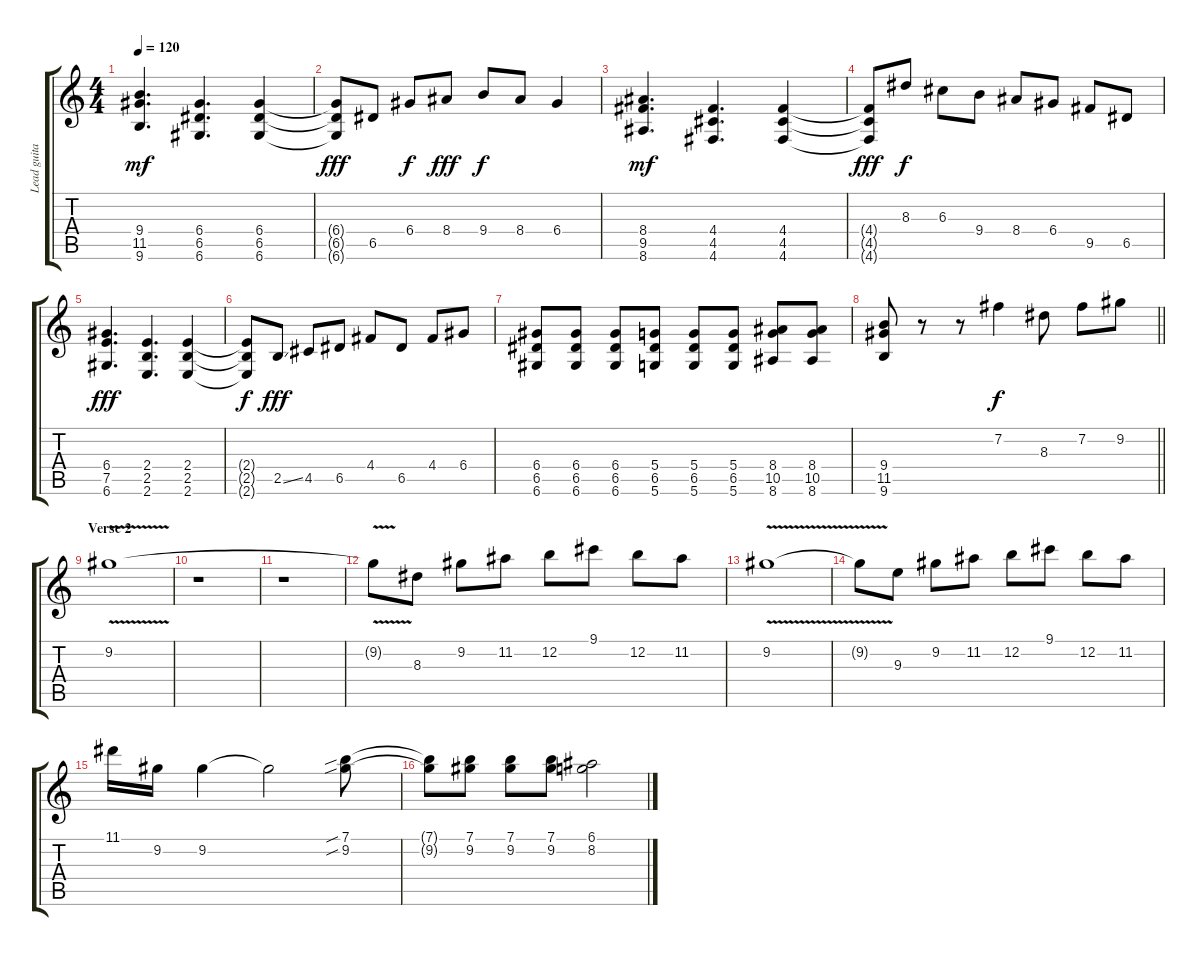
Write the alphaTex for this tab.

\track ("Lead guitar (Arnaud)" "Lead guita") {instrument overdrivenguitar bank 29}
\staff {score tabs}
\tuning (E4 B3 G3 D3 A2 D2) {hide}
\ts (4 4)
\tempo 120
\clef g2
\ks c
(9.4 11.5 9.6).4{d dy mf} (6.4 6.5 6.6).4{d} (6.4 6.5 6.6).4 |
(6.4{t} 6.5{t} 6.6{t}).8{dy fff} 6.5.8 6.4.8{dy f} 8.4.8{dy fff} 9.4.8{dy f} 8.4.8 6.4.4 |
(8.4 9.5 8.6).4{d dy mf} (4.4 4.5 4.6).4{d} (4.4 4.5 4.6).4 |
(4.4{t} 4.5{t} 4.6{t}).8{dy fff} 8.3.8{dy f} 6.3.8 9.4.8 8.4.8 6.4.8 9.5.8 6.5.8 |
(6.4 7.5 6.6).4{d dy fff} (2.4 2.5 2.6).4{d} (2.4 2.5 2.6).4 |
(2.4{t} 2.5{t} 2.6{t}).8{dy f} 2.5{ss}.8{dy fff} 4.5.8 6.5.8 4.4.8 6.5.8 4.4.8 6.4.8 |
(6.4 6.5 6.6).8 (6.4 6.5 6.6).8 (6.4 6.5 6.6).8 (5.4 6.5 5.6).8 (5.4 6.5 5.6).8 (5.4 6.5 5.6).8 (8.4 10.5 8.6).8 (8.4 10.5 8.6).8 |
\barLineRight lightlight
(9.4 11.5 9.6).8 r.8 r.8 7.2.4{dy f} 8.3.8 7.2.8 9.2.8 |
\section ("" "Verse 2")
9.2{v}.1 |
r.1 |
r.1 |
9.2{t}.8 8.3.8 9.2.8 11.2.8 12.2.8 9.1.8 12.2.8 11.2.8 |
9.2{v}.1 |
9.2{t}.8 9.3.8 9.2.8 11.2.8 12.2.8 9.1.8 12.2.8 11.2.8 |
11.1.16 9.2.16 9.2.4 9.2{t}.2 (7.1{sib} 9.2{sib}).8 |
(7.1{t} 9.2{t}).8 (7.1 9.2).8 (7.1 9.2).8 (7.1 9.2).8 (6.1 8.2).2
